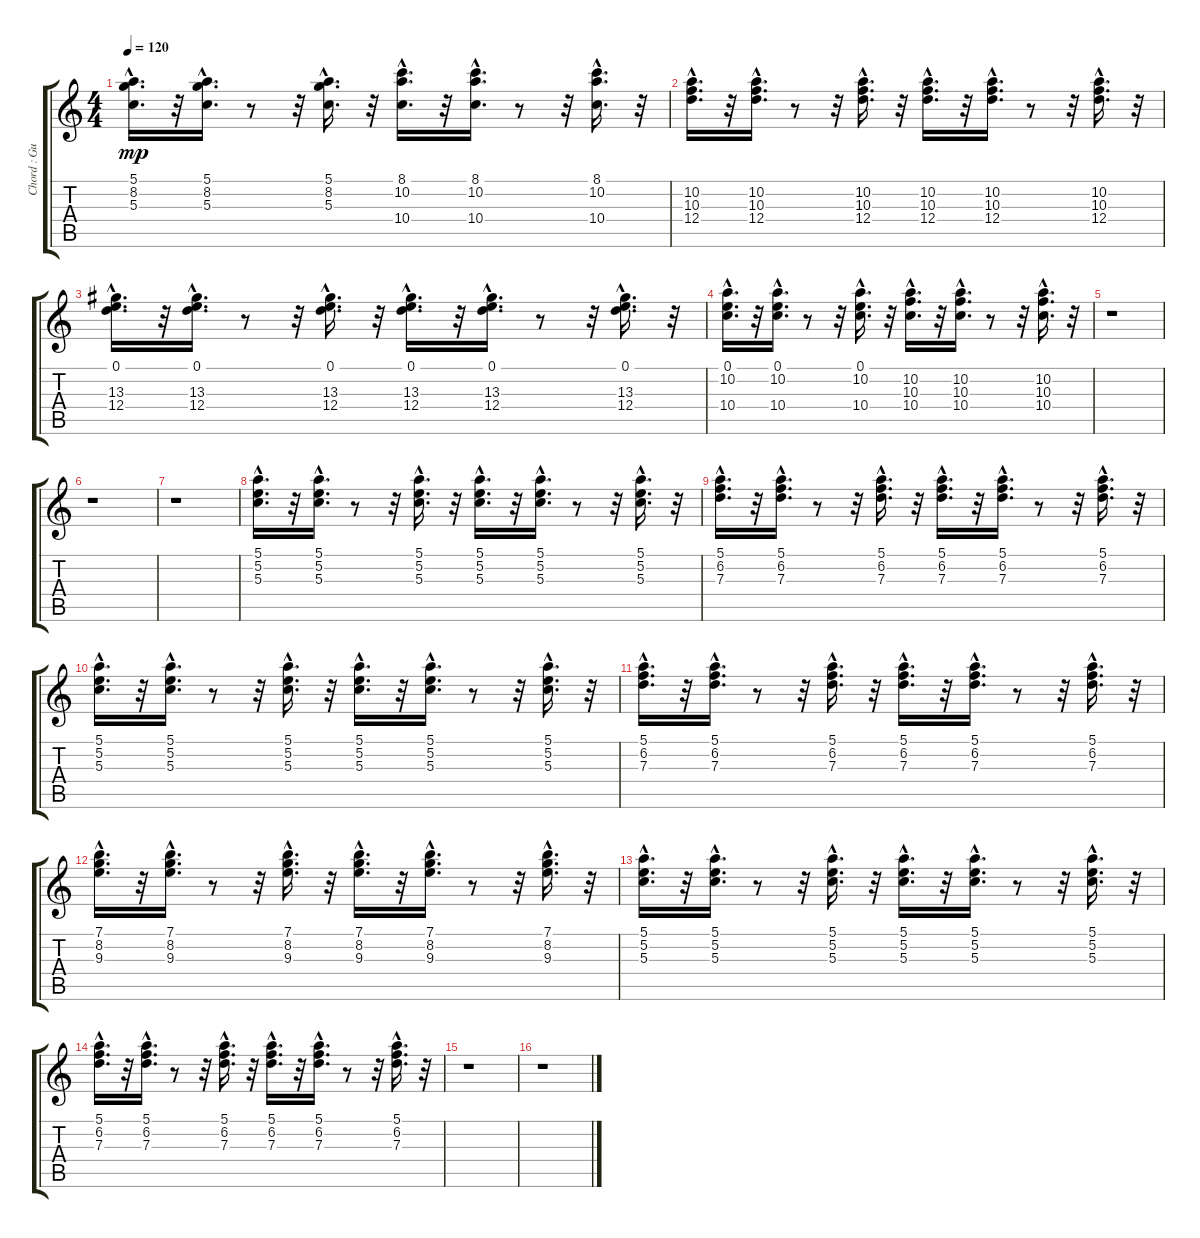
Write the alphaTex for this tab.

\track ("Chord : Guitar      " "Chord : Gu") {instrument acousticguitarsteel}
\staff {score tabs}
\tuning (E4 B3 G3 D3 A2 E2) {hide}
\ts (4 4)
\tempo 120
\clef g2
\ks c
(5.1{hac} 8.2{hac} 5.3{hac}).16{d dy mp} r.32 (5.1{hac} 8.2{hac} 5.3{hac}).16{d} r.8 r.32 (5.1{hac} 8.2{hac} 5.3{hac}).16{d} r.32 (8.1{hac} 10.2{hac} 10.4{hac}).16{d} r.32 (8.1{hac} 10.2{hac} 10.4{hac}).16{d} r.8 r.32 (8.1{hac} 10.2{hac} 10.4{hac}).16{d} r.32 |
(10.2{hac} 10.3{hac} 12.4{hac}).16{d} r.32 (10.2{hac} 10.3{hac} 12.4{hac}).16{d} r.8 r.32 (10.2{hac} 10.3{hac} 12.4{hac}).16{d} r.32 (10.2{hac} 10.3{hac} 12.4{hac}).16{d} r.32 (10.2{hac} 10.3{hac} 12.4{hac}).16{d} r.8 r.32 (10.2{hac} 10.3{hac} 12.4{hac}).16{d} r.32 |
(0.1{hac} 13.3{hac} 12.4{hac}).16{d} r.32 (0.1{hac} 13.3{hac} 12.4{hac}).16{d} r.8 r.32 (0.1{hac} 13.3{hac} 12.4{hac}).16{d} r.32 (0.1{hac} 13.3{hac} 12.4{hac}).16{d} r.32 (0.1{hac} 13.3{hac} 12.4{hac}).16{d} r.8 r.32 (0.1{hac} 13.3{hac} 12.4{hac}).16{d} r.32 |
(0.1{hac} 10.2{hac} 10.4{hac}).16{d} r.32 (0.1{hac} 10.2{hac} 10.4{hac}).16{d} r.8 r.32 (0.1{hac} 10.2{hac} 10.4{hac}).16{d} r.32 (10.2{hac} 10.3{hac} 10.4{hac}).16{d} r.32 (10.2{hac} 10.3{hac} 10.4{hac}).16{d} r.8 r.32 (10.2{hac} 10.3{hac} 10.4{hac}).16{d} r.32 |
r.1 |
r.1 |
r.1 |
(5.1{hac} 5.2{hac} 5.3{hac}).16{d} r.32 (5.1{hac} 5.2{hac} 5.3{hac}).16{d} r.8 r.32 (5.1{hac} 5.2{hac} 5.3{hac}).16{d} r.32 (5.1{hac} 5.2{hac} 5.3{hac}).16{d} r.32 (5.1{hac} 5.2{hac} 5.3{hac}).16{d} r.8 r.32 (5.1{hac} 5.2{hac} 5.3{hac}).16{d} r.32 |
(5.1{hac} 6.2{hac} 7.3{hac}).16{d} r.32 (5.1{hac} 6.2{hac} 7.3{hac}).16{d} r.8 r.32 (5.1{hac} 6.2{hac} 7.3{hac}).16{d} r.32 (5.1{hac} 6.2{hac} 7.3{hac}).16{d} r.32 (5.1{hac} 6.2{hac} 7.3{hac}).16{d} r.8 r.32 (5.1{hac} 6.2{hac} 7.3{hac}).16{d} r.32 |
(5.1{hac} 5.2{hac} 5.3{hac}).16{d} r.32 (5.1{hac} 5.2{hac} 5.3{hac}).16{d} r.8 r.32 (5.1{hac} 5.2{hac} 5.3{hac}).16{d} r.32 (5.1{hac} 5.2{hac} 5.3{hac}).16{d} r.32 (5.1{hac} 5.2{hac} 5.3{hac}).16{d} r.8 r.32 (5.1{hac} 5.2{hac} 5.3{hac}).16{d} r.32 |
(5.1{hac} 6.2{hac} 7.3{hac}).16{d} r.32 (5.1{hac} 6.2{hac} 7.3{hac}).16{d} r.8 r.32 (5.1{hac} 6.2{hac} 7.3{hac}).16{d} r.32 (5.1{hac} 6.2{hac} 7.3{hac}).16{d} r.32 (5.1{hac} 6.2{hac} 7.3{hac}).16{d} r.8 r.32 (5.1{hac} 6.2{hac} 7.3{hac}).16{d} r.32 |
(7.1{hac} 8.2{hac} 9.3{hac}).16{d} r.32 (7.1{hac} 8.2{hac} 9.3{hac}).16{d} r.8 r.32 (7.1{hac} 8.2{hac} 9.3{hac}).16{d} r.32 (7.1{hac} 8.2{hac} 9.3{hac}).16{d} r.32 (7.1{hac} 8.2{hac} 9.3{hac}).16{d} r.8 r.32 (7.1{hac} 8.2{hac} 9.3{hac}).16{d} r.32 |
(5.1{hac} 5.2{hac} 5.3{hac}).16{d} r.32 (5.1{hac} 5.2{hac} 5.3{hac}).16{d} r.8 r.32 (5.1{hac} 5.2{hac} 5.3{hac}).16{d} r.32 (5.1{hac} 5.2{hac} 5.3{hac}).16{d} r.32 (5.1{hac} 5.2{hac} 5.3{hac}).16{d} r.8 r.32 (5.1{hac} 5.2{hac} 5.3{hac}).16{d} r.32 |
(5.1{hac} 6.2{hac} 7.3{hac}).16{d} r.32 (5.1{hac} 6.2{hac} 7.3{hac}).16{d} r.8 r.32 (5.1{hac} 6.2{hac} 7.3{hac}).16{d} r.32 (5.1{hac} 6.2{hac} 7.3{hac}).16{d} r.32 (5.1{hac} 6.2{hac} 7.3{hac}).16{d} r.8 r.32 (5.1{hac} 6.2{hac} 7.3{hac}).16{d} r.32 |
r.1 |
r.1
